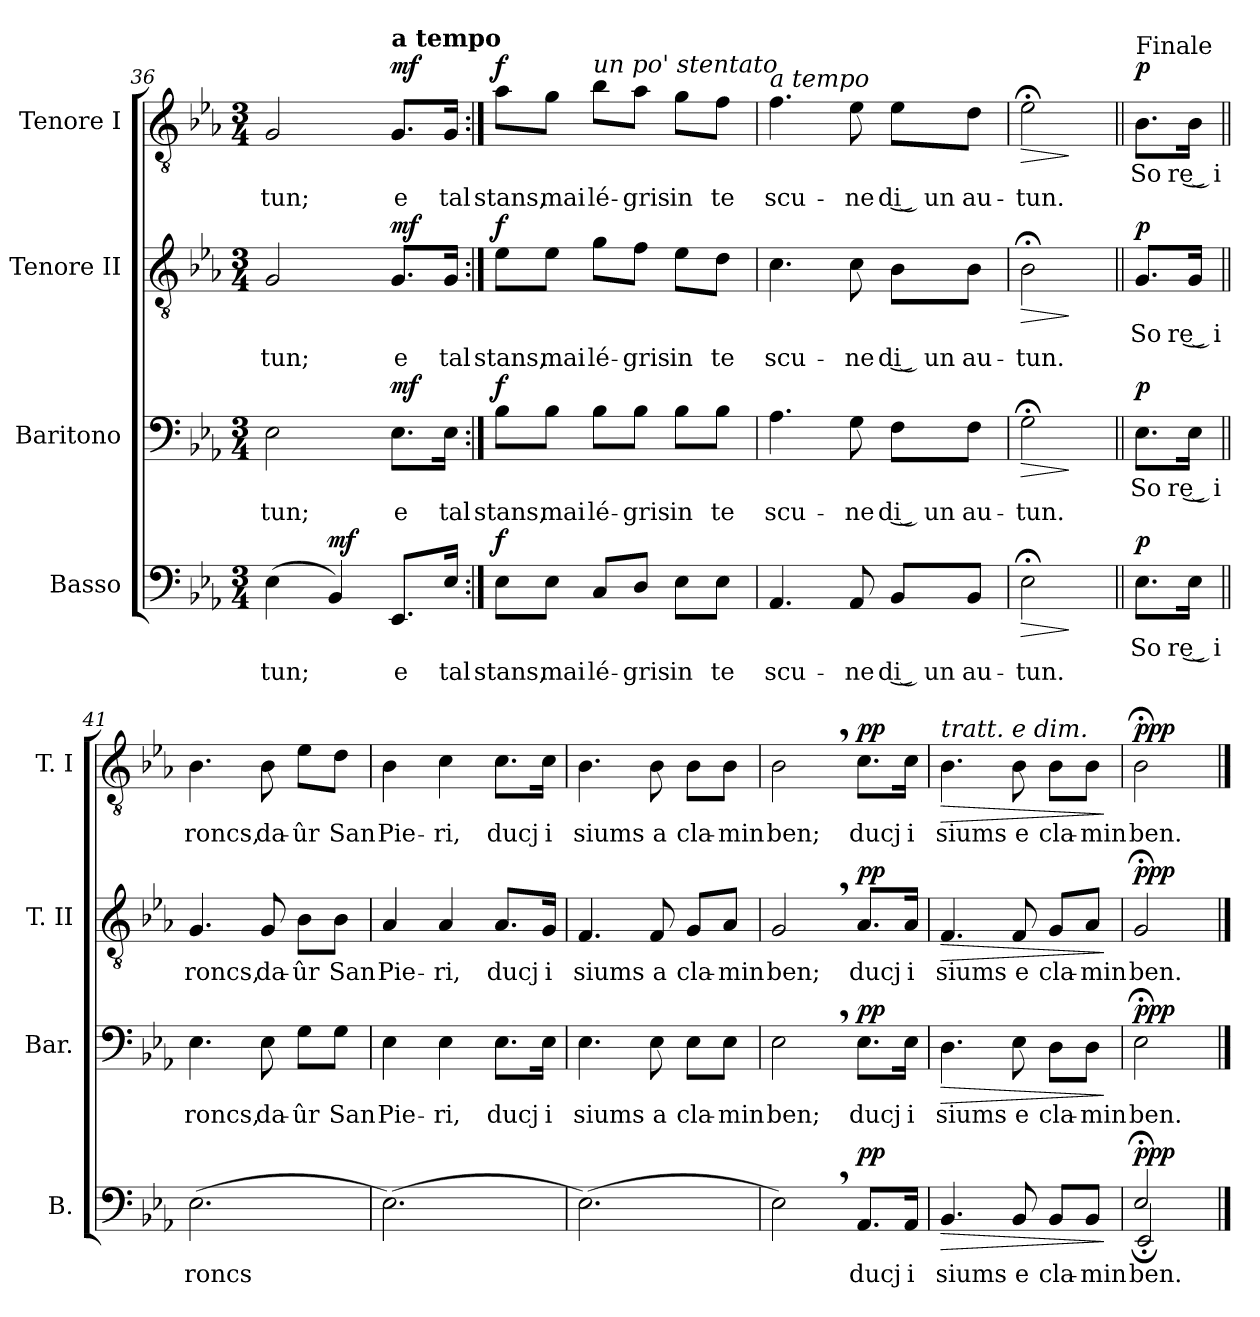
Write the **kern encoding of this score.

**kern	**text	**text	**dynam	**kern	**text	**text	**dynam	**kern	**text	**text	**dynam	**kern	**text	**text	**dynam
*part4	*part4	*part4	*part4	*part3	*part3	*part3	*part3	*part2	*part2	*part2	*part2	*part1	*part1	*part1	*part1
*staff4	*staff4	*staff4	*staff4	*staff3	*staff3	*staff3	*staff3	*staff2	*staff2	*staff2	*staff2	*staff1	*staff1	*staff1	*staff1
*I"Basso	*	*	*	*I"Baritono	*	*	*	*I"Tenore II	*	*	*	*I"Tenore I	*	*	*
*I'B.	*	*	*	*I'Bar.	*	*	*	*I'T. II	*	*	*	*I'T. I	*	*	*
*clefF4	*	*	*	*clefF4	*	*	*	*clefGv2	*	*	*	*clefGv2	*	*	*
*k[b-e-a-]	*	*	*	*k[b-e-a-]	*	*	*	*k[b-e-a-]	*	*	*	*k[b-e-a-]	*	*	*
*M3/4	*	*	*	*M3/4	*	*	*	*M3/4	*	*	*	*M3/4	*	*	*
=36	=36	=36	=36	=36	=36	=36	=36	=36	=36	=36	=36	=36	=36	=36	=36
!	!	!LO:LY:b	!	!	!	!LO:LY:b	!	!	!	!LO:LY:b	!	!	!	!LO:LY:b	!
(>4E-\	.	-tun;	.	2E-\	.	-tun;	.	2G/	.	-tun;	.	2G/	.	-tun;	.
!	!	!	!LO:DY:a	!	!	!	!	!	!	!	!	!	!	!	!
4BB-/)	.	.	mf	.	.	.	.	.	.	.	.	.	.	.	.
!	!	!	!	!	!	!	!	!	!	!	!	!LO:TX:a:B:t=a tempo	!	!	!
!	!	!LO:LY:b	!	!	!	!LO:LY:b	!LO:DY:a	!	!	!LO:LY:b	!LO:DY:a	!	!	!LO:LY:b	!LO:DY:a
8.EE-/L	.	e	.	8.E-\L	.	e	mf	8.G/L	.	e	mf	8.G/L	.	e	mf
!	!	!LO:LY:b	!	!	!	!LO:LY:b	!	!	!	!LO:LY:b	!	!	!	!LO:LY:b	!
16E-/Jk	.	tal	.	16E-\Jk	.	tal	.	16G/Jk	.	tal	.	16G/Jk	.	tal	.
!!LO:PB:g=z
=37:|!	=37:|!	=37:|!	=37:|!	=37:|!	=37:|!	=37:|!	=37:|!	=37:|!	=37:|!	=37:|!	=37:|!	=37:|!	=37:|!	=37:|!	=37:|!
!	!	!LO:LY:b	!LO:DY:a	!	!	!LO:LY:b	!LO:DY:a	!	!	!LO:LY:b	!LO:DY:a	!	!	!LO:LY:b	!LO:DY:a
8E-\L	.	stans,	f	8B-\L	.	stans,	f	8e-\L	.	stans,	f	8a-\L	.	stans,	f
!	!	!LO:LY:b	!	!	!	!LO:LY:b	!	!	!	!LO:LY:b	!	!	!	!LO:LY:b	!
8E-\J	.	mai	.	8B-\J	.	mai	.	8e-\J	.	mai	.	8g\J	.	mai	.
!	!	!	!	!	!	!	!	!	!	!	!	!LO:TX:a:i:t=un po' stentato	!	!	!
!	!	!LO:LY:b	!	!	!	!LO:LY:b	!	!	!	!LO:LY:b	!	!	!	!LO:LY:b	!
8C/L	.	lé-	.	8B-\L	.	lé-	.	8g\L	.	lé-	.	8b-\L	.	lé-	.
!	!	!LO:LY:b	!	!	!	!LO:LY:b	!	!	!	!LO:LY:b	!	!	!	!LO:LY:b	!
8D/J	.	-gris	.	8B-\J	.	-gris	.	8f\J	.	-gris	.	8a-\J	.	-gris	.
!	!	!LO:LY:b	!	!	!	!LO:LY:b	!	!	!	!LO:LY:b	!	!	!	!LO:LY:b	!
8E-\L	.	in	.	8B-\L	.	in	.	8e-\L	.	in	.	8g\L	.	in	.
!	!	!LO:LY:b	!	!	!	!LO:LY:b	!	!	!	!LO:LY:b	!	!	!	!LO:LY:b	!
8E-\J	.	te	.	8B-\J	.	te	.	8d\J	.	te	.	8f\J	.	te	.
=38	=38	=38	=38	=38	=38	=38	=38	=38	=38	=38	=38	=38	=38	=38	=38
!	!	!	!	!	!	!	!	!	!	!	!	!LO:TX:a:i:t=a tempo	!	!	!
!	!	!LO:LY:b	!	!	!	!LO:LY:b	!	!	!	!LO:LY:b	!	!	!	!LO:LY:b	!
4.AA-/	.	scu-	.	4.A-\	.	scu-	.	4.c\	.	scu-	.	4.f\	.	scu-	.
!	!	!LO:LY:b	!	!	!	!LO:LY:b	!	!	!	!LO:LY:b	!	!	!	!LO:LY:b	!
8AA-/	.	-ne	.	8G\	.	-ne	.	8c\	.	-ne	.	8e-\	.	-ne	.
!	!	!LO:LY:b	!	!	!	!LO:LY:b	!	!	!	!LO:LY:b	!	!	!	!LO:LY:b	!
8BB-/L	.	di͜ un	.	8F\L	.	di͜ un	.	8B-\L	.	di͜ un	.	8e-\L	.	di͜ un	.
!	!	!LO:LY:b	!	!	!	!LO:LY:b	!	!	!	!LO:LY:b	!	!	!	!LO:LY:b	!
8BB-/J	.	au-	.	8F\J	.	au-	.	8B-\J	.	au-	.	8d\J	.	au-	.
=39	=39	=39	=39	=39	=39	=39	=39	=39	=39	=39	=39	=39	=39	=39	=39
!	!	!LO:LY:b	!LO:HP:b	!	!	!LO:LY:b	!LO:HP:b	!	!	!LO:LY:b	!LO:HP:b	!	!	!LO:LY:b	!LO:HP:b
2E-;<\	.	-tun.	>	2G;<\	.	-tun.	>	2B-;<\	.	-tun.	>	2e-;<\	.	-tun.	>
.	.	.	]	.	.	.	]	.	.	.	]	.	.	.	]
=40||	=40||	=40||	=40||	=40||	=40||	=40||	=40||	=40||	=40||	=40||	=40||	=40||	=40||	=40||	=40||
!	!	!	!	!	!	!	!	!	!	!	!	!LO:TX:a:t=Finale	!	!	!
!	!LO:LY:b	!	!LO:DY:a	!	!LO:LY:b	!	!LO:DY:a	!	!LO:LY:b	!	!LO:DY:a	!	!LO:LY:b	!	!LO:DY:a
8.E-\L	So	.	p	8.E-\L	So	.	p	8.G/L	So	.	p	8.B-\L	So	.	p
!	!LO:LY:b	!	!	!	!LO:LY:b	!	!	!	!LO:LY:b	!	!	!	!LO:LY:b	!	!
16E-\Jk	re͜ i	.	.	16E-\Jk	re͜ i	.	.	16G/Jk	re͜ i	.	.	16B-\Jk	re͜ i	.	.
=41||	=41||	=41||	=41||	=41||	=41||	=41||	=41||	=41||	=41||	=41||	=41||	=41||	=41||	=41||	=41||
!	!LO:LY:b	!	!	!	!LO:LY:b	!	!	!	!LO:LY:b	!	!	!	!LO:LY:b	!	!
(>2.E-\	roncs	.	.	4.E-\	roncs,	.	.	4.G/	roncs,	.	.	4.B-\	roncs,	.	.
!	!	!	!	!	!LO:LY:b	!	!	!	!LO:LY:b	!	!	!	!LO:LY:b	!	!
.	.	.	.	8E-\	da-	.	.	8G/	da-	.	.	8B-\	da-	.	.
!	!	!	!	!	!LO:LY:b	!	!	!	!LO:LY:b	!	!	!	!LO:LY:b	!	!
.	.	.	.	8G\L	-ûr	.	.	8B-\L	-ûr	.	.	8e-\L	-ûr	.	.
!	!	!	!	!	!LO:LY:b	!	!	!	!LO:LY:b	!	!	!	!LO:LY:b	!	!
.	.	.	.	8G\J	San	.	.	8B-\J	San	.	.	8d\J	San	.	.
=42	=42	=42	=42	=42	=42	=42	=42	=42	=42	=42	=42	=42	=42	=42	=42
!	!	!	!	!	!LO:LY:b	!	!	!	!LO:LY:b	!	!	!	!LO:LY:b	!	!
(>2.E-\)	.	.	.	4E-\	Pie-	.	.	4A-/	Pie-	.	.	4B-\	Pie-	.	.
!	!	!	!	!	!LO:LY:b	!	!	!	!LO:LY:b	!	!	!	!LO:LY:b	!	!
.	.	.	.	4E-\	-ri,	.	.	4A-/	-ri,	.	.	4c\	-ri,	.	.
!	!	!	!	!	!LO:LY:b	!	!	!	!LO:LY:b	!	!	!	!LO:LY:b	!	!
.	.	.	.	8.E-\L	ducj	.	.	8.A-/L	ducj	.	.	8.c\L	ducj	.	.
!	!	!	!	!	!LO:LY:b	!	!	!	!LO:LY:b	!	!	!	!LO:LY:b	!	!
.	.	.	.	16E-\Jk	i	.	.	16G/Jk	i	.	.	16c\Jk	i	.	.
=43	=43	=43	=43	=43	=43	=43	=43	=43	=43	=43	=43	=43	=43	=43	=43
!	!	!	!	!	!LO:LY:b	!	!	!	!LO:LY:b	!	!	!	!LO:LY:b	!	!
(>2.E-\)	.	.	.	4.E-\	siums	.	.	4.F/	siums	.	.	4.B-\	siums	.	.
!	!	!	!	!	!LO:LY:b	!	!	!	!LO:LY:b	!	!	!	!LO:LY:b	!	!
.	.	.	.	8E-\	a	.	.	8F/	a	.	.	8B-\	a	.	.
!	!	!	!	!	!LO:LY:b	!	!	!	!LO:LY:b	!	!	!	!LO:LY:b	!	!
.	.	.	.	8E-\L	cla-	.	.	8G/L	cla-	.	.	8B-\L	cla-	.	.
!	!	!	!	!	!LO:LY:b	!	!	!	!LO:LY:b	!	!	!	!LO:LY:b	!	!
.	.	.	.	8E-\J	-min	.	.	8A-/J	-min	.	.	8B-\J	-min	.	.
!!LO:LB:g=z
=44	=44	=44	=44	=44	=44	=44	=44	=44	=44	=44	=44	=44	=44	=44	=44
!	!	!	!	!	!LO:LY:b	!	!	!	!LO:LY:b	!	!	!	!LO:LY:b	!	!
2E-,\)	.	.	.	2E-,\	ben;	.	.	2G,/	ben;	.	.	2B-,\	ben;	.	.
!	!LO:LY:b	!	!LO:DY:a	!	!LO:LY:b	!	!LO:DY:a	!	!LO:LY:b	!	!LO:DY:a	!	!LO:LY:b	!	!LO:DY:a
8.AA-/L	ducj	.	pp	8.E-\L	ducj	.	pp	8.A-/L	ducj	.	pp	8.c\L	ducj	.	pp
!	!LO:LY:b	!	!	!	!LO:LY:b	!	!	!	!LO:LY:b	!	!	!	!LO:LY:b	!	!
16AA-/Jk	i	.	.	16E-\Jk	i	.	.	16A-/Jk	i	.	.	16c\Jk	i	.	.
=45	=45	=45	=45	=45	=45	=45	=45	=45	=45	=45	=45	=45	=45	=45	=45
!	!	!	!	!	!	!	!	!	!	!	!	!LO:TX:a:i:t=tratt. e dim.	!	!	!
!	!LO:LY:b	!	!LO:HP:b	!	!LO:LY:b	!	!LO:HP:b	!	!LO:LY:b	!	!LO:HP:b	!	!LO:LY:b	!	!LO:HP:b
4.BB-/	siums	.	>	4.D\	siums	.	>	4.F/	siums	.	>	4.B-\	siums	.	>
!	!LO:LY:b	!	!	!	!LO:LY:b	!	!	!	!LO:LY:b	!	!	!	!LO:LY:b	!	!
8BB-/	e	.	.	8E-\	e	.	.	8F/	e	.	.	8B-\	e	.	.
!	!LO:LY:b	!	!	!	!LO:LY:b	!	!	!	!LO:LY:b	!	!	!	!LO:LY:b	!	!
8BB-/L	cla-	.	.	8D\L	cla-	.	.	8G/L	cla-	.	.	8B-\L	cla-	.	.
!	!LO:LY:b	!	!	!	!LO:LY:b	!	!	!	!LO:LY:b	!	!	!	!LO:LY:b	!	!
8BB-/J	-min	.	.	8D\J	-min	.	.	8A-/J	-min	.	.	8B-\J	-min	.	.
.	.	.	]	.	.	.	]	.	.	.	]	.	.	.	]
=46	=46	=46	=46	=46	=46	=46	=46	=46	=46	=46	=46	=46	=46	=46	=46
!	!LO:LY:b	!	!LO:DY:a	!	!LO:LY:b	!	!LO:DY:a	!	!LO:LY:b	!	!LO:DY:a	!	!LO:LY:b	!	!LO:DY:a
*^	*	*	*	*	*	*	*	*	*	*	*	*	*	*	*
2E-;</	2EE-;</	ben.	.	ppp	2E-;<\	ben.	.	ppp	2G;</	ben.	.	ppp	2B-;<\	ben.	.	ppp
*v	*v	*	*	*	*	*	*	*	*	*	*	*	*	*	*	*
==	==	==	==	==	==	==	==	==	==	==	==	==	==	==	==
*-	*-	*-	*-	*-	*-	*-	*-	*-	*-	*-	*-	*-	*-	*-	*-
